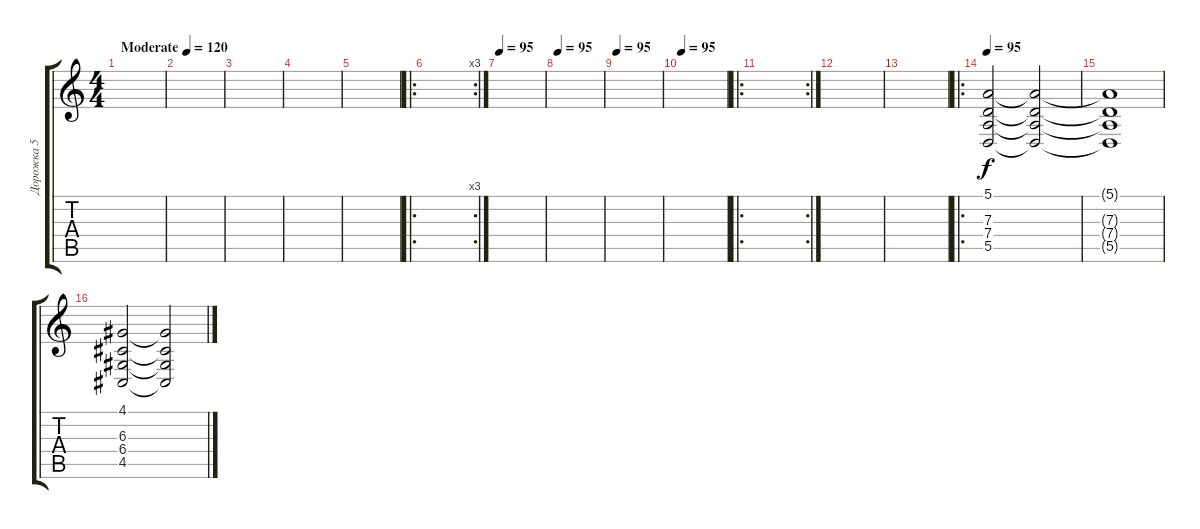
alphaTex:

\track ("Дорожка 5" "Дорожка 5") {instrument stringensemble1}
\staff {score tabs}
\tuning (E4 B3 G3 D3 A2 E2) {hide}
\ts (4 4)
\tempo (120 "Moderate")
\tempo 95
\tempo (120 "Moderate")
\clef g2
\ks c
|
|
|
|
|
\ro
\rc 3
|
\tempo 95
|
\tempo 95
|
\tempo 95
|
\tempo 95
|
\ro
\rc 2
|
|
|
\ro
\tempo 95
(5.1 7.3 7.4 5.5).2{volume 16 instrument stringensemble1} (5.1{t} 7.3{t} 7.4{t} 5.5{t}).2{volume 6} |
(5.1{t} 7.3{t} 7.4{t} 5.5{t}).1 |
(4.1 6.3 6.4 4.5).2{volume 16} (4.1{t} 6.3{t} 6.4{t} 4.5{t}).2{volume 6}
